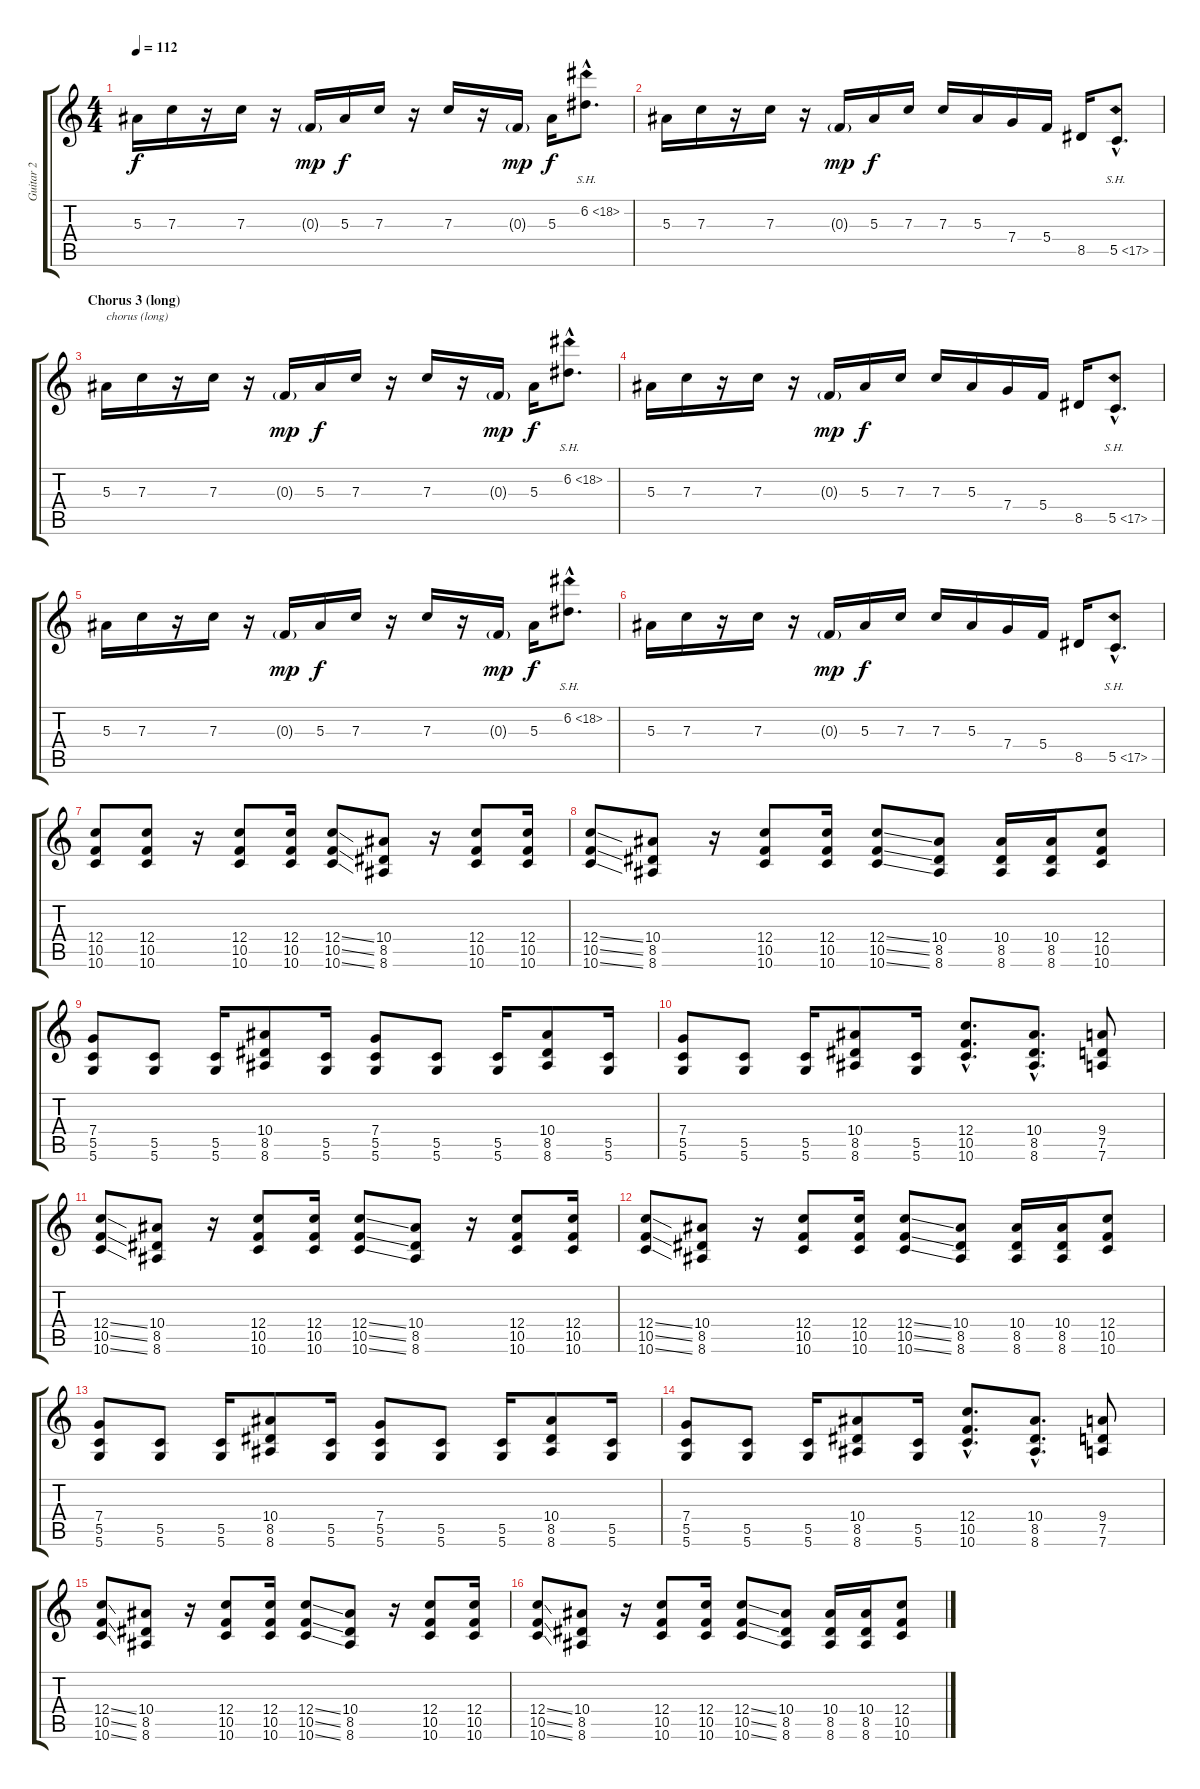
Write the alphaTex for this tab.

\track ("Guitar 2" "Guitar 2") {instrument distortionguitar}
\staff {score tabs}
\tuning (D4 A3 F3 C3 G2 D2) {hide}
\ts (4 4)
\tempo 112
\clef g2
\ks c
5.3.16{dy f} 7.3.16 r.16 7.3.16 r.16 0.3{g}.16{dy mp} 5.3.16{dy f} 7.3.16 r.16 7.3.16 r.16 0.3{g}.16{dy mp} 5.3.16{dy f} 6.2{sh 12 hac}.8{d} |
5.3.16 7.3.16 r.16 7.3.16 r.16 0.3{g}.16{dy mp} 5.3.16{dy f} 7.3.16 7.3.16 5.3.16 7.4.16 5.4.16 8.5.16 5.5{sh 12 hac}.8{d} |
\section ("" "Chorus 3 (long)")
5.3.16{txt "chorus (long)"} 7.3.16 r.16 7.3.16 r.16 0.3{g}.16{dy mp} 5.3.16{dy f} 7.3.16 r.16 7.3.16 r.16 0.3{g}.16{dy mp} 5.3.16{dy f} 6.2{sh 12 hac}.8{d} |
5.3.16 7.3.16 r.16 7.3.16 r.16 0.3{g}.16{dy mp} 5.3.16{dy f} 7.3.16 7.3.16 5.3.16 7.4.16 5.4.16 8.5.16 5.5{sh 12 hac}.8{d} |
5.3.16 7.3.16 r.16 7.3.16 r.16 0.3{g}.16{dy mp} 5.3.16{dy f} 7.3.16 r.16 7.3.16 r.16 0.3{g}.16{dy mp} 5.3.16{dy f} 6.2{sh 12 hac}.8{d} |
5.3.16 7.3.16 r.16 7.3.16 r.16 0.3{g}.16{dy mp} 5.3.16{dy f} 7.3.16 7.3.16 5.3.16 7.4.16 5.4.16 8.5.16 5.5{sh 12 hac}.8{d} |
(12.4 10.5 10.6).8 (12.4 10.5 10.6).8 r.16 (12.4 10.5 10.6).8 (12.4 10.5 10.6).16 (12.4{ss} 10.5{ss} 10.6{ss}).8 (10.4 8.5 8.6).8 r.16 (12.4 10.5 10.6).8 (12.4 10.5 10.6).16 |
(12.4{ss} 10.5{ss} 10.6{ss}).8 (10.4 8.5 8.6).8 r.16 (12.4 10.5 10.6).8 (12.4 10.5 10.6).16 (12.4{ss} 10.5{ss} 10.6{ss}).8 (10.4 8.5 8.6).8 (10.4 8.5 8.6).16 (10.4 8.5 8.6).16 (12.4 10.5 10.6).8 |
(7.4 5.5 5.6).8 (5.5 5.6).8 (5.5 5.6).16 (10.4 8.5 8.6).8 (5.5 5.6).16 (7.4 5.5 5.6).8 (5.5 5.6).8 (5.5 5.6).16 (10.4 8.5 8.6).8 (5.5 5.6).16 |
(7.4 5.5 5.6).8 (5.5 5.6).8 (5.5 5.6).16 (10.4 8.5 8.6).8 (5.5 5.6).16 (12.4{hac} 10.5{hac} 10.6{hac}).8{d} (10.4{hac} 8.5{hac} 8.6{hac}).8{d} (9.4 7.5 7.6).8 |
(12.4{ss} 10.5{ss} 10.6{ss}).8 (10.4 8.5 8.6).8 r.16 (12.4 10.5 10.6).8 (12.4 10.5 10.6).16 (12.4{ss} 10.5{ss} 10.6{ss}).8 (10.4 8.5 8.6).8 r.16 (12.4 10.5 10.6).8 (12.4 10.5 10.6).16 |
(12.4{ss} 10.5{ss} 10.6{ss}).8 (10.4 8.5 8.6).8 r.16 (12.4 10.5 10.6).8 (12.4 10.5 10.6).16 (12.4{ss} 10.5{ss} 10.6{ss}).8 (10.4 8.5 8.6).8 (10.4 8.5 8.6).16 (10.4 8.5 8.6).16 (12.4 10.5 10.6).8 |
(7.4 5.5 5.6).8 (5.5 5.6).8 (5.5 5.6).16 (10.4 8.5 8.6).8 (5.5 5.6).16 (7.4 5.5 5.6).8 (5.5 5.6).8 (5.5 5.6).16 (10.4 8.5 8.6).8 (5.5 5.6).16 |
(7.4 5.5 5.6).8 (5.5 5.6).8 (5.5 5.6).16 (10.4 8.5 8.6).8 (5.5 5.6).16 (12.4{hac} 10.5{hac} 10.6{hac}).8{d} (10.4{hac} 8.5{hac} 8.6{hac}).8{d} (9.4 7.5 7.6).8 |
(12.4{ss} 10.5{ss} 10.6{ss}).8 (10.4 8.5 8.6).8 r.16 (12.4 10.5 10.6).8 (12.4 10.5 10.6).16 (12.4{ss} 10.5{ss} 10.6{ss}).8 (10.4 8.5 8.6).8 r.16 (12.4 10.5 10.6).8 (12.4 10.5 10.6).16 |
(12.4{ss} 10.5{ss} 10.6{ss}).8 (10.4 8.5 8.6).8 r.16 (12.4 10.5 10.6).8 (12.4 10.5 10.6).16 (12.4{ss} 10.5{ss} 10.6{ss}).8 (10.4 8.5 8.6).8 (10.4 8.5 8.6).16 (10.4 8.5 8.6).16 (12.4 10.5 10.6).8
